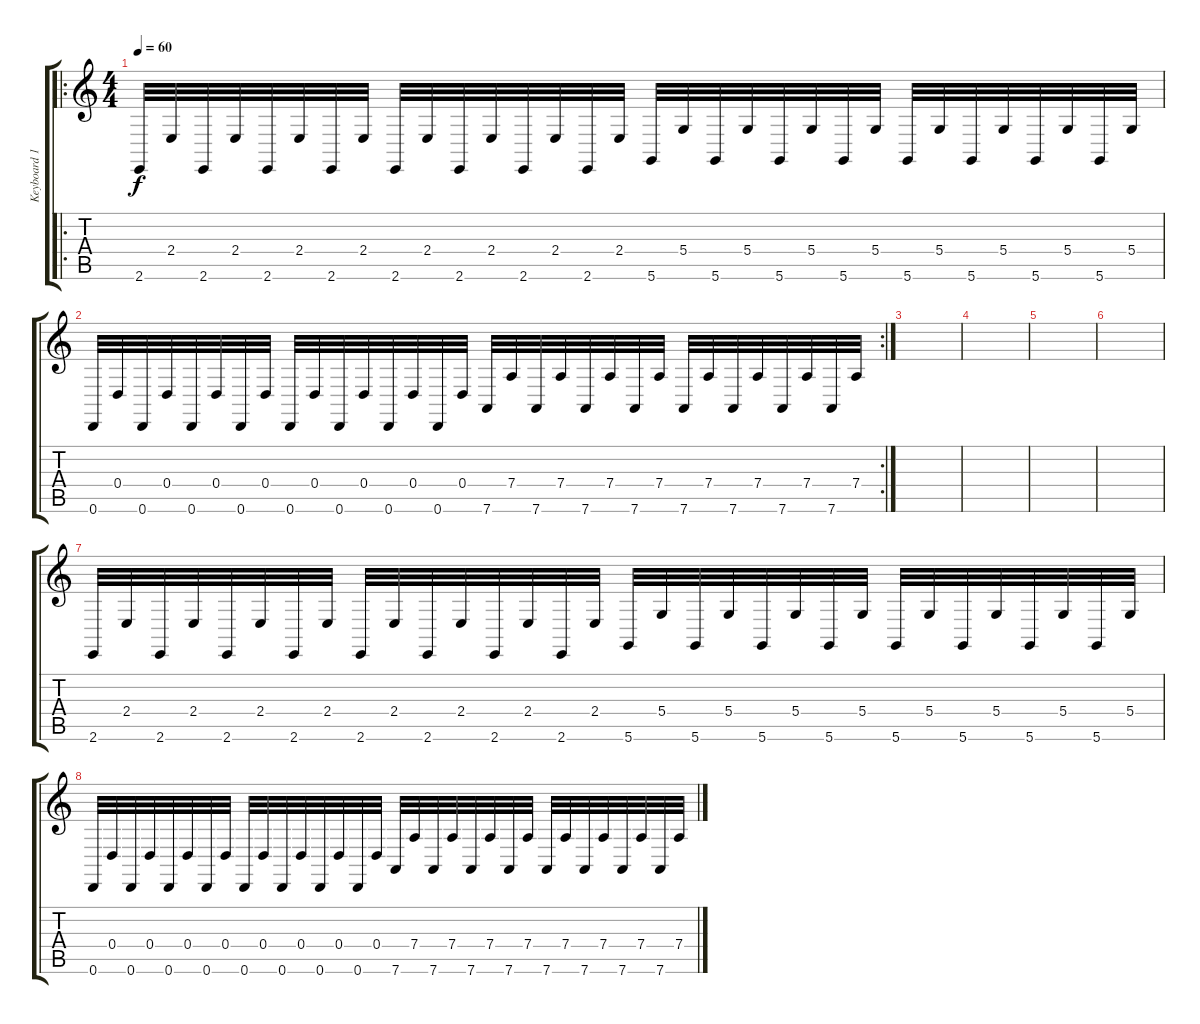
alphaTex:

\track ("Keyboard 1" "Keyboard 1") {instrument lead8bassandlead}
\staff {score tabs}
\tuning (E4 B3 G3 D3 A2 D2) {hide}
\ro
\ts (4 4)
\tempo 60
\clef g2
\ks c
2.6.32{dy f} 2.4.32 2.6.32 2.4.32 2.6.32 2.4.32 2.6.32 2.4.32 2.6.32 2.4.32 2.6.32 2.4.32 2.6.32 2.4.32 2.6.32 2.4.32 5.6.32 5.4.32 5.6.32 5.4.32 5.6.32 5.4.32 5.6.32 5.4.32 5.6.32 5.4.32 5.6.32 5.4.32 5.6.32 5.4.32 5.6.32 5.4.32 |
\rc 2
0.6.32 0.4.32 0.6.32 0.4.32 0.6.32 0.4.32 0.6.32 0.4.32 0.6.32 0.4.32 0.6.32 0.4.32 0.6.32 0.4.32 0.6.32 0.4.32 7.6.32 7.4.32 7.6.32 7.4.32 7.6.32 7.4.32 7.6.32 7.4.32 7.6.32 7.4.32 7.6.32 7.4.32 7.6.32 7.4.32 7.6.32 7.4.32 |
|
|
|
|
2.6.32 2.4.32 2.6.32 2.4.32 2.6.32 2.4.32 2.6.32 2.4.32 2.6.32 2.4.32 2.6.32 2.4.32 2.6.32 2.4.32 2.6.32 2.4.32 5.6.32 5.4.32 5.6.32 5.4.32 5.6.32 5.4.32 5.6.32 5.4.32 5.6.32 5.4.32 5.6.32 5.4.32 5.6.32 5.4.32 5.6.32 5.4.32 |
0.6.32 0.4.32 0.6.32 0.4.32 0.6.32 0.4.32 0.6.32 0.4.32 0.6.32 0.4.32 0.6.32 0.4.32 0.6.32 0.4.32 0.6.32 0.4.32 7.6.32 7.4.32 7.6.32 7.4.32 7.6.32 7.4.32 7.6.32 7.4.32 7.6.32 7.4.32 7.6.32 7.4.32 7.6.32 7.4.32 7.6.32 7.4.32
